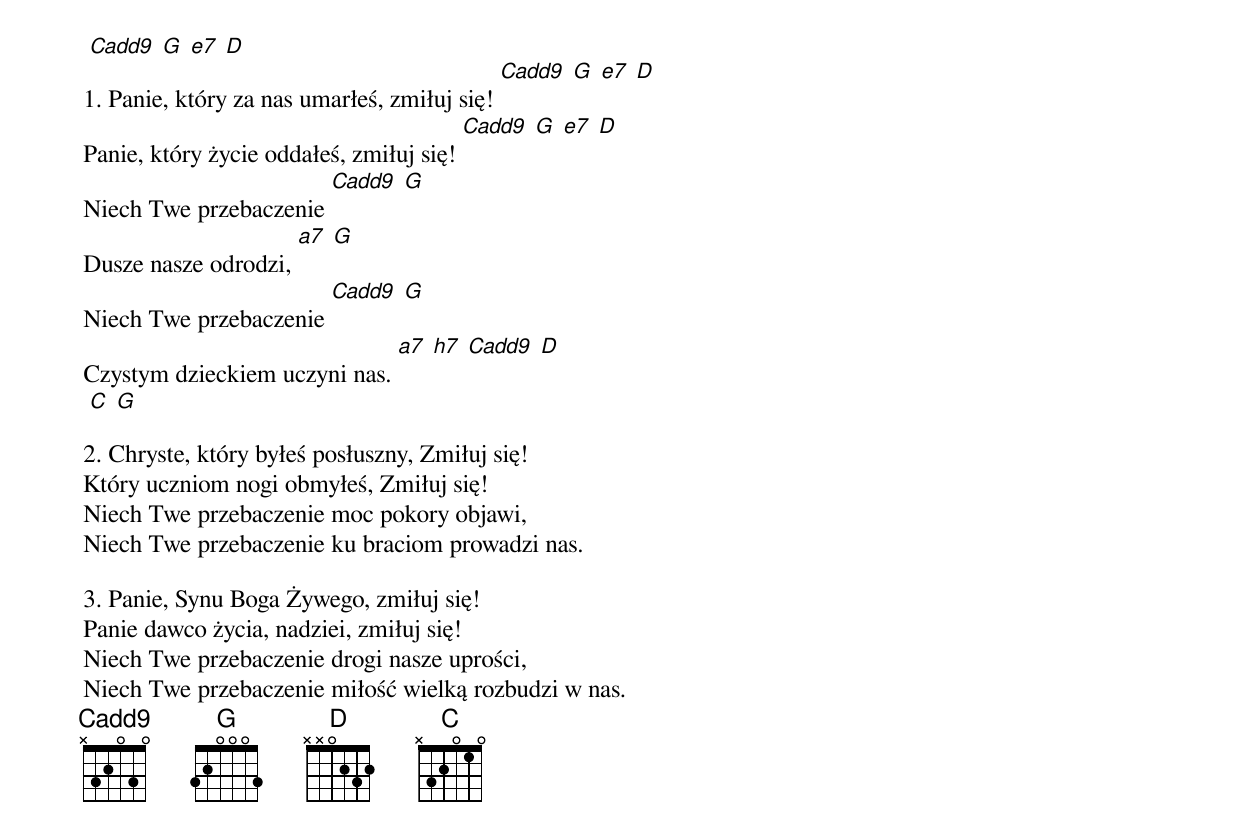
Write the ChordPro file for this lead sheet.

 [Cadd9] [G] [e7] [D]
1. Panie, który za nas umarłeś, zmiłuj się! [Cadd9] [G] [e7] [D]
Panie, który życie oddałeś, zmiłuj się! [Cadd9] [G] [e7] [D]
Niech Twe przebaczenie [Cadd9] [G]
Dusze nasze odrodzi, [a7] [G]
Niech Twe przebaczenie [Cadd9] [G]
Czystym dzieckiem uczyni nas. [a7] [h7] [Cadd9] [D]
 [C] [G]

2. Chryste, który byłeś posłuszny, Zmiłuj się!
Który uczniom nogi obmyłeś, Zmiłuj się!
Niech Twe przebaczenie moc pokory objawi,
Niech Twe przebaczenie ku braciom prowadzi nas.

3. Panie, Synu Boga Żywego, zmiłuj się!
Panie dawco życia, nadziei, zmiłuj się!
Niech Twe przebaczenie drogi nasze uprości,
Niech Twe przebaczenie miłość wielką rozbudzi w nas.
